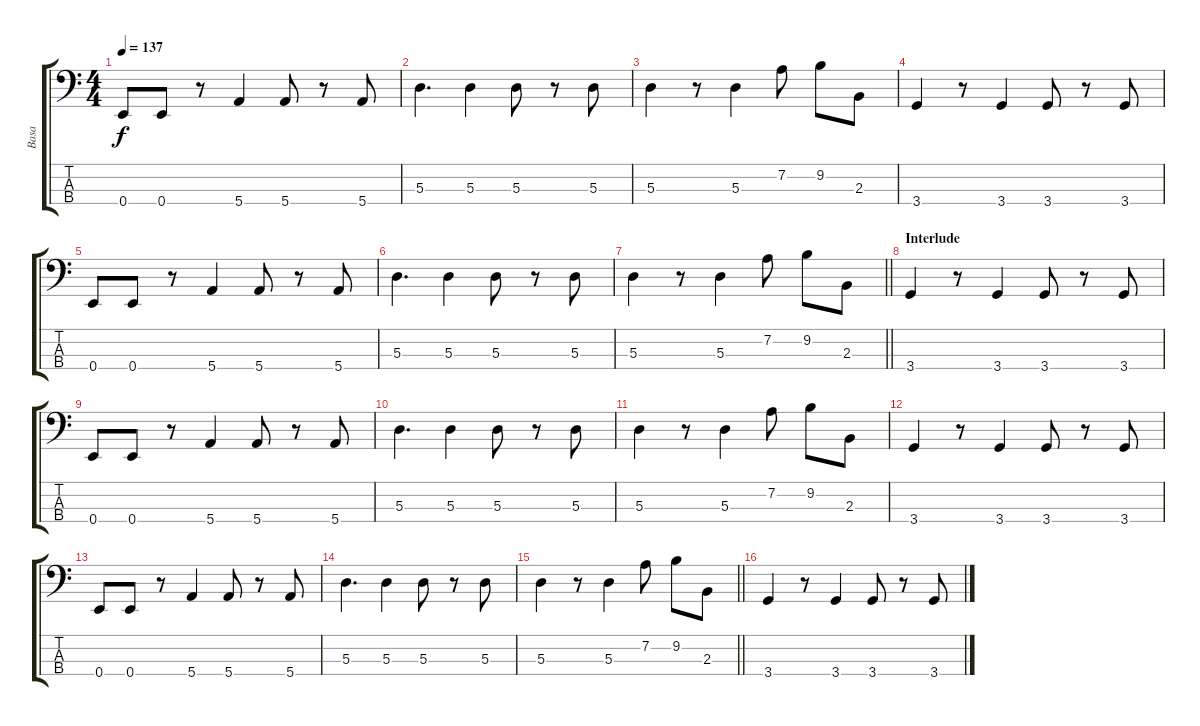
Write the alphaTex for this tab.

\track ("Basa" "Basa") {instrument electricbassfinger}
\staff {score tabs}
\tuning (G2 D2 A1 E1) {hide}
\ts (4 4)
\tempo 137
\clef f4
\ks c
0.4.8{dy f} 0.4.8 r.8 5.4.4 5.4.8 r.8 5.4.8 |
5.3.4{d} 5.3.4 5.3.8 r.8 5.3.8 |
5.3.4 r.8 5.3.4 7.2.8 9.2.8 2.3.8 |
3.4.4 r.8 3.4.4 3.4.8 r.8 3.4.8 |
0.4.8 0.4.8 r.8 5.4.4 5.4.8 r.8 5.4.8 |
5.3.4{d} 5.3.4 5.3.8 r.8 5.3.8 |
\barLineRight lightlight
5.3.4 r.8 5.3.4 7.2.8 9.2.8 2.3.8 |
\section ("" "Interlude")
3.4.4 r.8 3.4.4 3.4.8 r.8 3.4.8 |
0.4.8 0.4.8 r.8 5.4.4 5.4.8 r.8 5.4.8 |
5.3.4{d} 5.3.4 5.3.8 r.8 5.3.8 |
5.3.4 r.8 5.3.4 7.2.8 9.2.8 2.3.8 |
3.4.4 r.8 3.4.4 3.4.8 r.8 3.4.8 |
0.4.8 0.4.8 r.8 5.4.4 5.4.8 r.8 5.4.8 |
5.3.4{d} 5.3.4 5.3.8 r.8 5.3.8 |
\barLineRight lightlight
5.3.4 r.8 5.3.4 7.2.8 9.2.8 2.3.8 |
3.4.4 r.8 3.4.4 3.4.8 r.8 3.4.8
